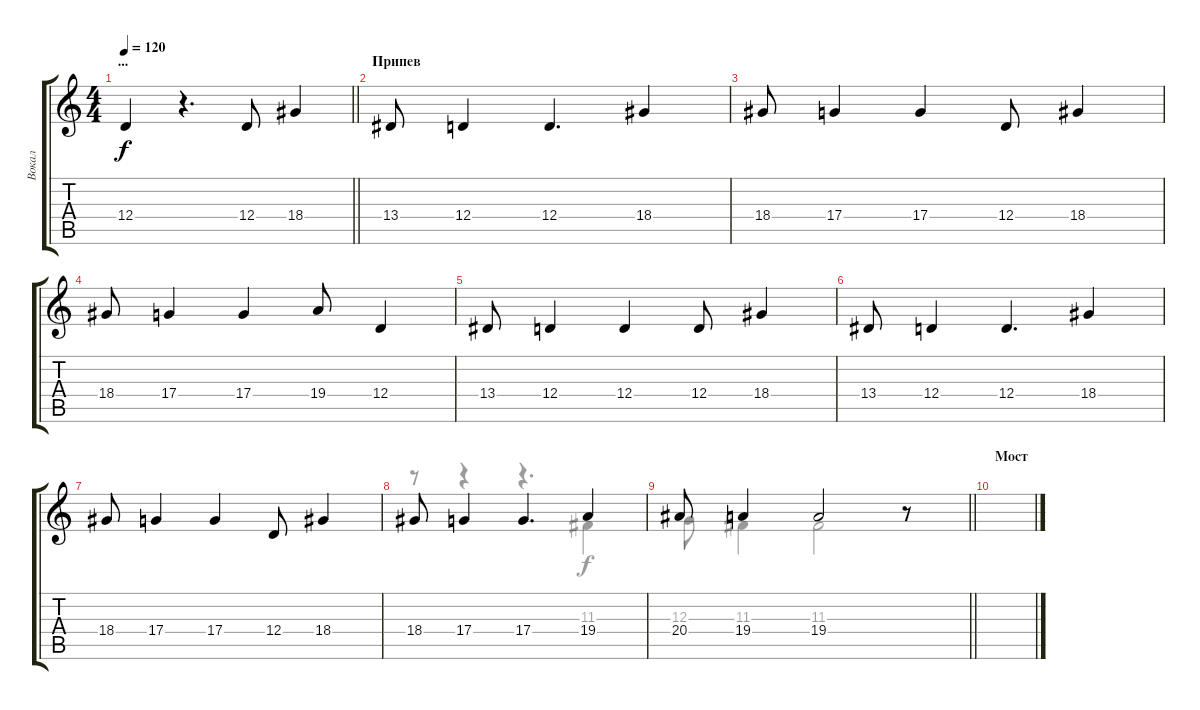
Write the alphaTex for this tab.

\track ("Вокал" "Вокал") {instrument tremolostrings}
\staff {score tabs}
\tuning (E4 B3 G3 D3 A2 E2) {hide}
\voice
\ts (4 4)
\section ("" "...")
\tempo 120
\clef g2
\barLineRight lightlight
\ks c
12.4{t}.4{dy f} r.4{d} 12.4.8 18.4.4 |
\section ("" "Припев")
13.4.8 12.4.4 12.4.4{d} 18.4.4 |
18.4.8 17.4.4 17.4.4 12.4.8 18.4.4 |
18.4.8 17.4.4 17.4.4 19.4.8 12.4.4 |
13.4.8 12.4.4 12.4.4 12.4.8 18.4.4 |
13.4.8 12.4.4 12.4.4{d} 18.4.4 |
18.4.8 17.4.4 17.4.4 12.4.8 18.4.4 |
18.4.8 17.4.4 17.4.4{d} 19.4.4 |
\barLineRight lightlight
20.4.8 19.4.4 19.4.2 r.8 |
\section ("" "Мост")
|
|
|
|
|
|
\voice
\clef g2
\ottava regular
\simile none
\barLineRight lightlight
\ks c
|
|
|
|
|
|
|
r.8 r.4 r.4{d} 11.3.4 |
\barLineRight lightlight
12.3.8 11.3.4 11.3.2 r.8 |
|
|
|
|
|
|
